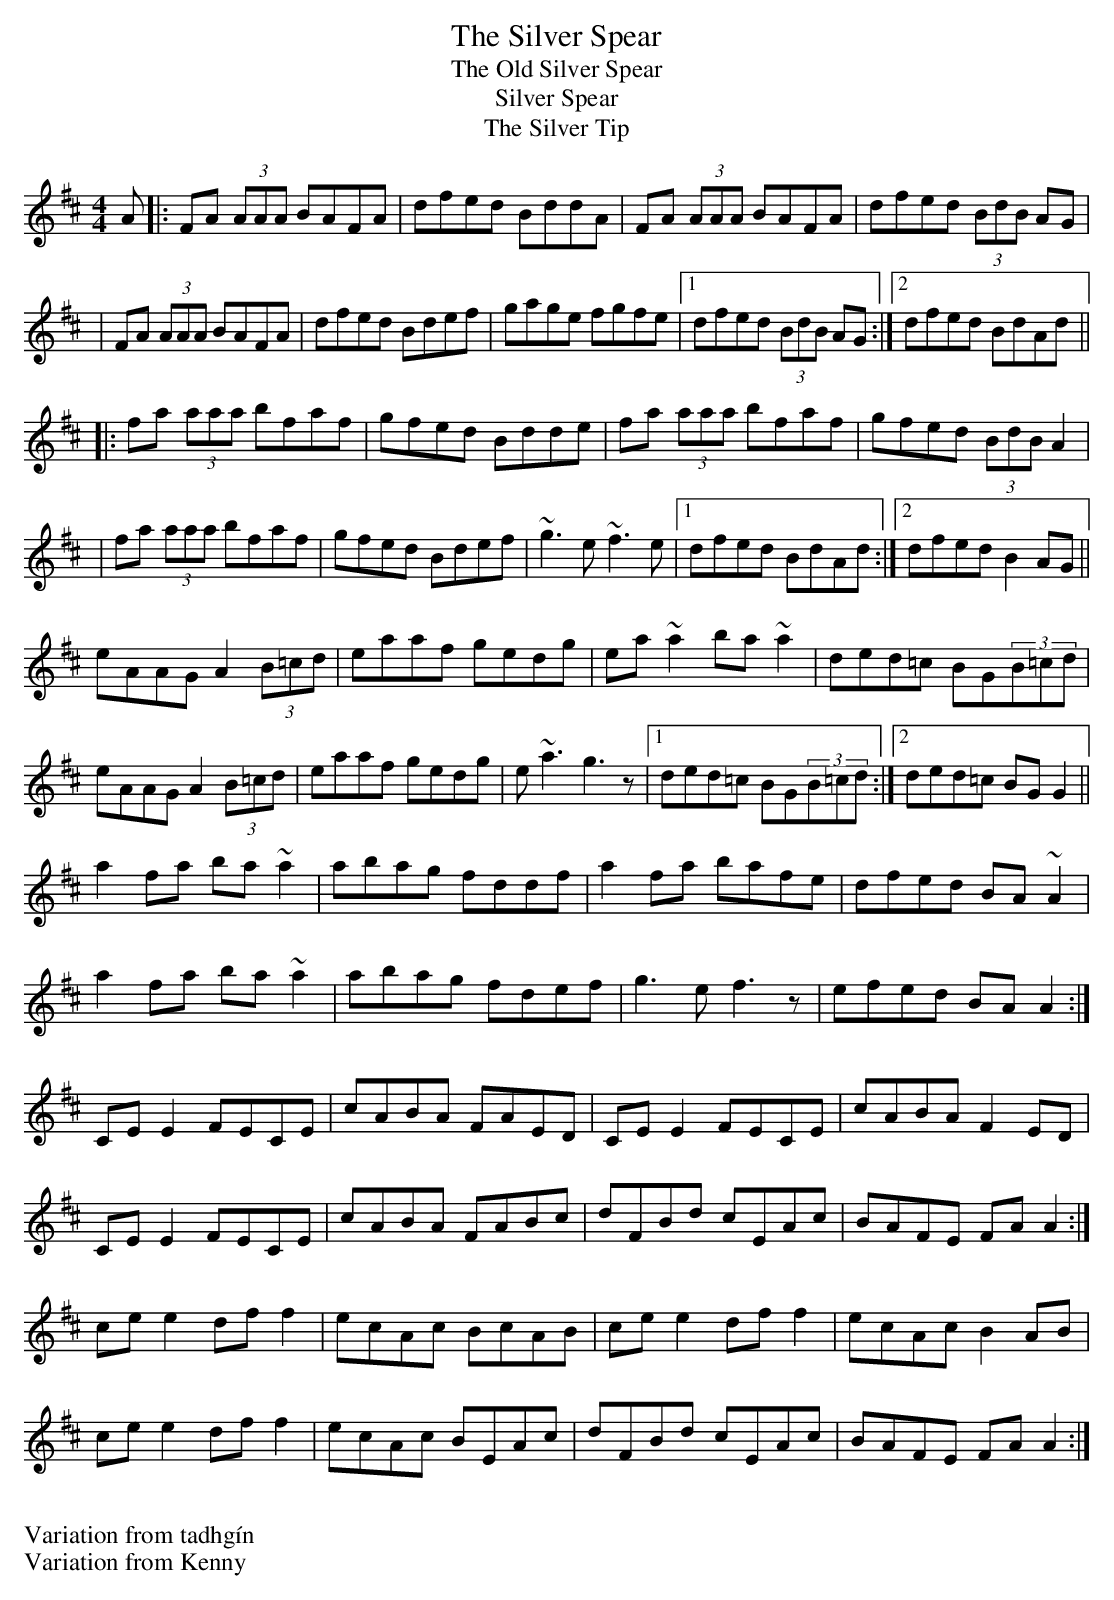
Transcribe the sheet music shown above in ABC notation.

X:1
T:Silver Spear, The
T:Old Silver Spear, The
T:Silver Spear
T:Silver Tip, The
M:4/4
L:1/8
K:Dmaj
A|:FA (3AAA BAFA|dfed BddA|FA (3AAA BAFA|dfed (3BdB AG|
|FA (3AAA BAFA|dfed Bdef|gage fgfe|1 dfed (3BdB AG:|2 dfed BdAd||
|:fa (3aaa bfaf|gfed Bdde|fa (3aaa bfaf|gfed (3BdB A2|
|fa (3aaa bfaf|gfed Bdef|~g3 e ~f3 e|1 dfed BdAd:|2 dfed B2 AG||
W:Variation from tadhgín
eAAG A2(3B=cd|eaaf gedg|ea~a2 ba~a2|ded=c BG(3B=cd|
eAAG A2(3B=cd|eaaf gedg|e~a3 g3z|1ded=c BG(3B=cd:|2ded=c BGG2||
a2fa ba~a2|abag fddf|a2fa bafe|dfed BA~A2|
a2fa ba~a2|abag fdef|g3e f3z|efed BAA2:|
W:Variation from Kenny
CE E2 FECE | cABA FAED | CE E2 FECE | cABA F2 ED |
CE E2 FECE | cABA FABc | dFBd cEAc | BAFE FA A2 :|
ce e2 df f2 | ecAc BcAB | ce e2 df f2 | ecAc B2 AB |
ce e2 df f2 | ecAc BEAc |  dFBd cEAc | BAFE FA A2 :|
